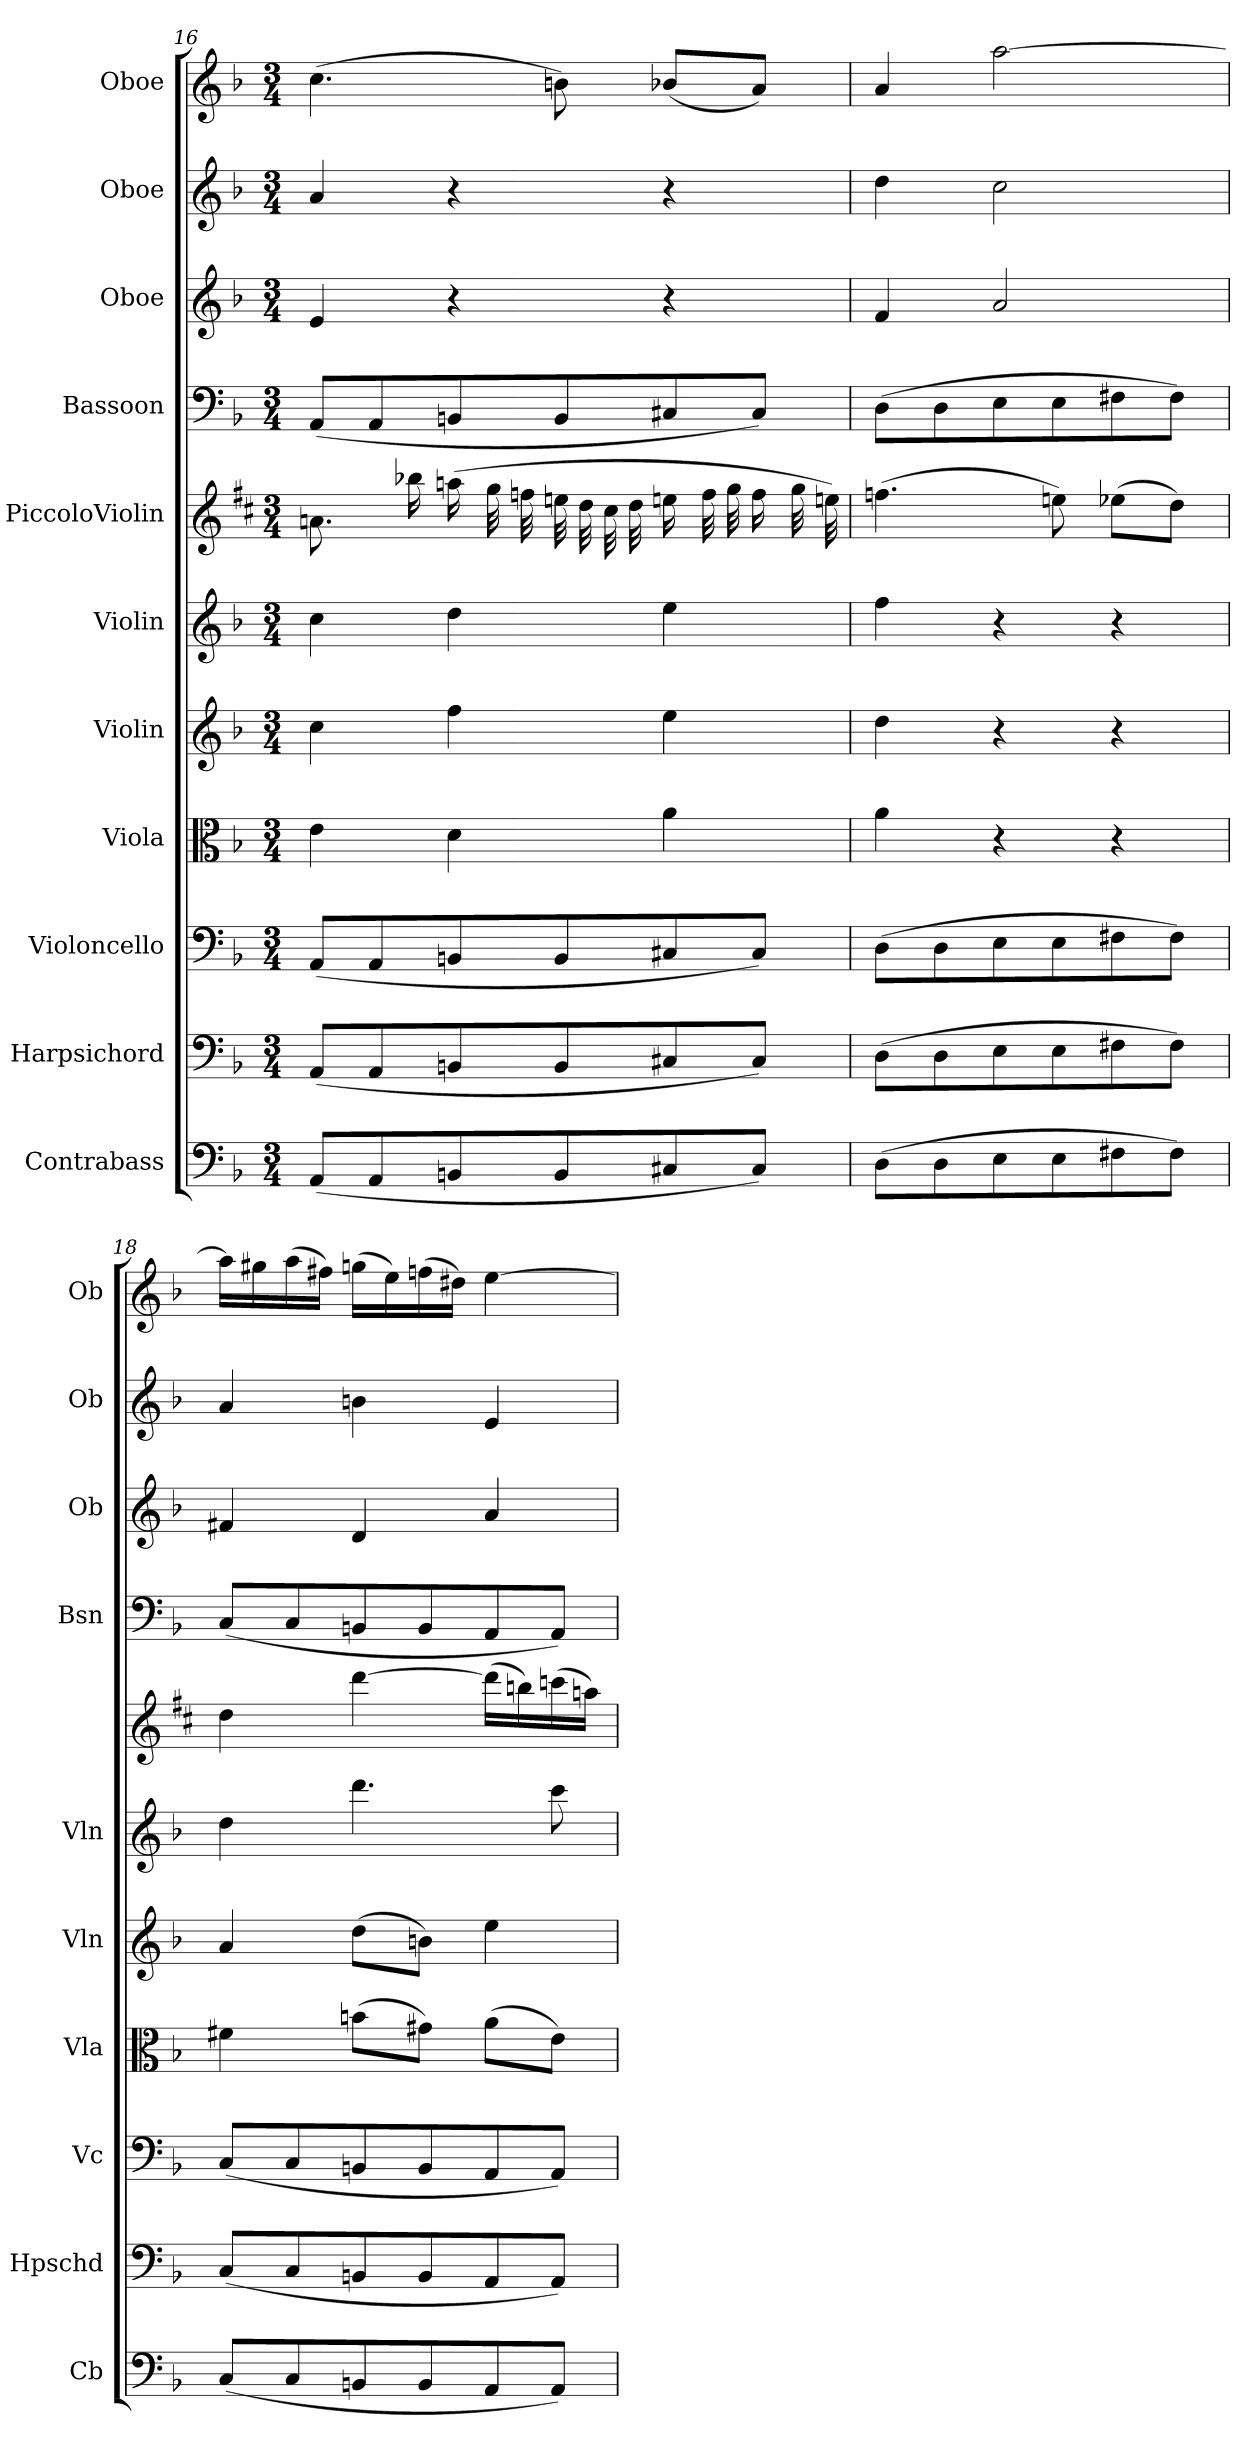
**kern	**kern	**kern	**kern	**kern	**kern	**kern	**kern	**kern	**kern	**kern
*part11	*part10	*part9	*part8	*part7	*part6	*part5	*part4	*part3	*part2	*part1
*staff11	*staff10	*staff9	*staff8	*staff7	*staff6	*staff5	*staff4	*staff3	*staff2	*staff1
*I"Contrabass	*I"Harpsichord	*I"Violoncello	*I"Viola	*I"Violin	*I"Violin	*I"PiccoloViolin	*I"Bassoon	*I"Oboe	*I"Oboe	*I"Oboe
*I'Cb	*I'Hpschd	*I'Vc	*I'Vla	*I'Vln	*I'Vln	*	*I'Bsn	*I'Ob	*I'Ob	*I'Ob
*clefF4	*clefF4	*clefF4	*clefC3	*clefG2	*clefG2	*clefG2	*clefF4	*clefG2	*clefG2	*clefG2
*k[b-]	*k[b-]	*k[b-]	*k[b-]	*k[b-]	*k[b-]	*k[f#c#]	*k[b-]	*k[b-]	*k[b-]	*k[b-]
*M3/4	*M3/4	*M3/4	*M3/4	*M3/4	*M3/4	*M3/4	*M3/4	*M3/4	*M3/4	*M3/4
=16	=16	=16	=16	=16	=16	=16	=16	=16	=16	=16
(8AA/L	(8AA/L	(8AA/L	4e\	4cc\	4cc\	8.an\	(8AA/L	4e/	4a/	(4.cc\
8AA/	8AA/	8AA/	.	.	.	.	8AA/	.	.	.
.	.	.	.	.	.	16bb-X\	.	.	.	.
8BBn/	8BBn/	8BBn/	4d\	4ff\	4dd\	(16aan\	8BBn/	4r	4r	.
.	.	.	.	.	.	32gg\	.	.	.	.
.	.	.	.	.	.	32ffn\	.	.	.	.
8BB/	8BB/	8BB/	.	.	.	32een\	8BB/	.	.	8bn\)
.	.	.	.	.	.	32dd\	.	.	.	.
.	.	.	.	.	.	32cc#\	.	.	.	.
.	.	.	.	.	.	32dd\	.	.	.	.
8C#X/	8C#X/	8C#X/	4a\	4ee\	4ee\	16een\	8C#X/	4r	4r	(8b-X/L
.	.	.	.	.	.	32ff\	.	.	.	.
.	.	.	.	.	.	32gg\	.	.	.	.
8C#/J)	8C#/J)	8C#/J)	.	.	.	16ff\	8C#/J)	.	.	8a/J)
.	.	.	.	.	.	32gg\	.	.	.	.
.	.	.	.	.	.	32een\)	.	.	.	.
=17	=17	=17	=17	=17	=17	=17	=17	=17	=17	=17
(8D\L	(8D\L	(8D\L	4a\	4dd\	4ff\	(4.ffn\	(8D\L	4f/	4dd\	4a/
8D\	8D\	8D\	.	.	.	.	8D\	.	.	.
8E\	8E\	8E\	4r	4r	4r	.	8E\	2a/	2cc\	[2aa\
8E\	8E\	8E\	.	.	.	8een\)	8E\	.	.	.
8F#X\	8F#X\	8F#X\	4r	4r	4r	(8ee-X\L	8F#X\	.	.	.
8F#\J)	8F#\J)	8F#\J)	.	.	.	8dd\J)	8F#\J)	.	.	.
=18	=18	=18	=18	=18	=18	=18	=18	=18	=18	=18
(8C/L	(8C/L	(8C/L	4f#X\	4a/	4dd\	4dd\	(8C/L	4f#X/	4a/	16aa\LL]
.	.	.	.	.	.	.	.	.	.	16gg#X\
8C/	8C/	8C/	.	.	.	.	8C/	.	.	(16aa\
.	.	.	.	.	.	.	.	.	.	16ff#X\JJ)
8BBn/	8BBn/	8BBn/	(8bn\L	(8dd\L	4.ddd\	[4ddd\	8BBn/	4d/	4bn\	(16ggn\LL
.	.	.	.	.	.	.	.	.	.	16ee\)
8BB/	8BB/	8BB/	8g#X\J)	8bn\J)	.	.	8BB/	.	.	(16ffn\
.	.	.	.	.	.	.	.	.	.	16dd#X\JJ)
8AA/	8AA/	8AA/	(8a\L	4ee\	.	(16ddd\LL]	8AA/	4a/	4e/	[4ee\
.	.	.	.	.	.	16bbn\)	.	.	.	.
8AA/J)	8AA/J)	8AA/J)	8e\J)	.	8ccc\	(16cccn\	8AA/J)	.	.	.
.	.	.	.	.	.	16aan\JJ)	.	.	.	.
=	=	=	=	=	=	=	=	=	=	=
*-	*-	*-	*-	*-	*-	*-	*-	*-	*-	*-
